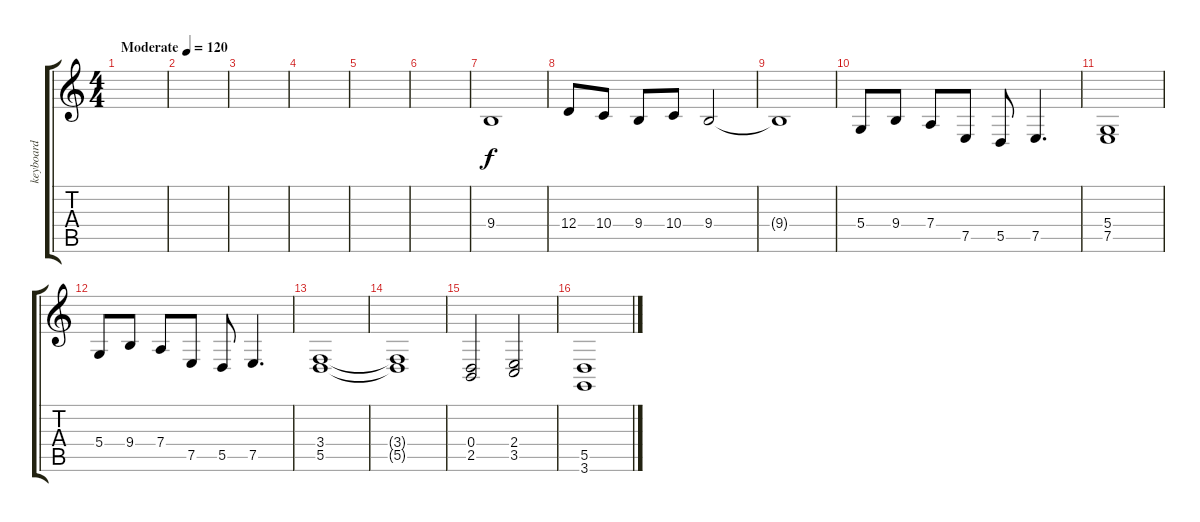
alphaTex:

\track ("keyboard " "keyboard ") {instrument stringensemble1}
\staff {score tabs}
\tuning (E4 B3 G3 D3 A2 E2) {hide}
\ts (4 4)
\tempo (120 "Moderate")
\clef g2
\ks c
|
|
|
|
|
|
9.4.1 |
12.4.8 10.4.8 9.4.8 10.4.8 9.4.2 |
9.4{t}.1 |
5.4.8 9.4.8 7.4.8 7.5.8 5.5.8 7.5.4{d} |
(5.4 7.5).1 |
5.4.8 9.4.8 7.4.8 7.5.8 5.5.8 7.5.4{d} |
(3.4 5.5).1 |
(3.4{t} 5.5{t}).1 |
(0.4 2.5).2 (2.4 3.5).2 |
(5.5 3.6).1
